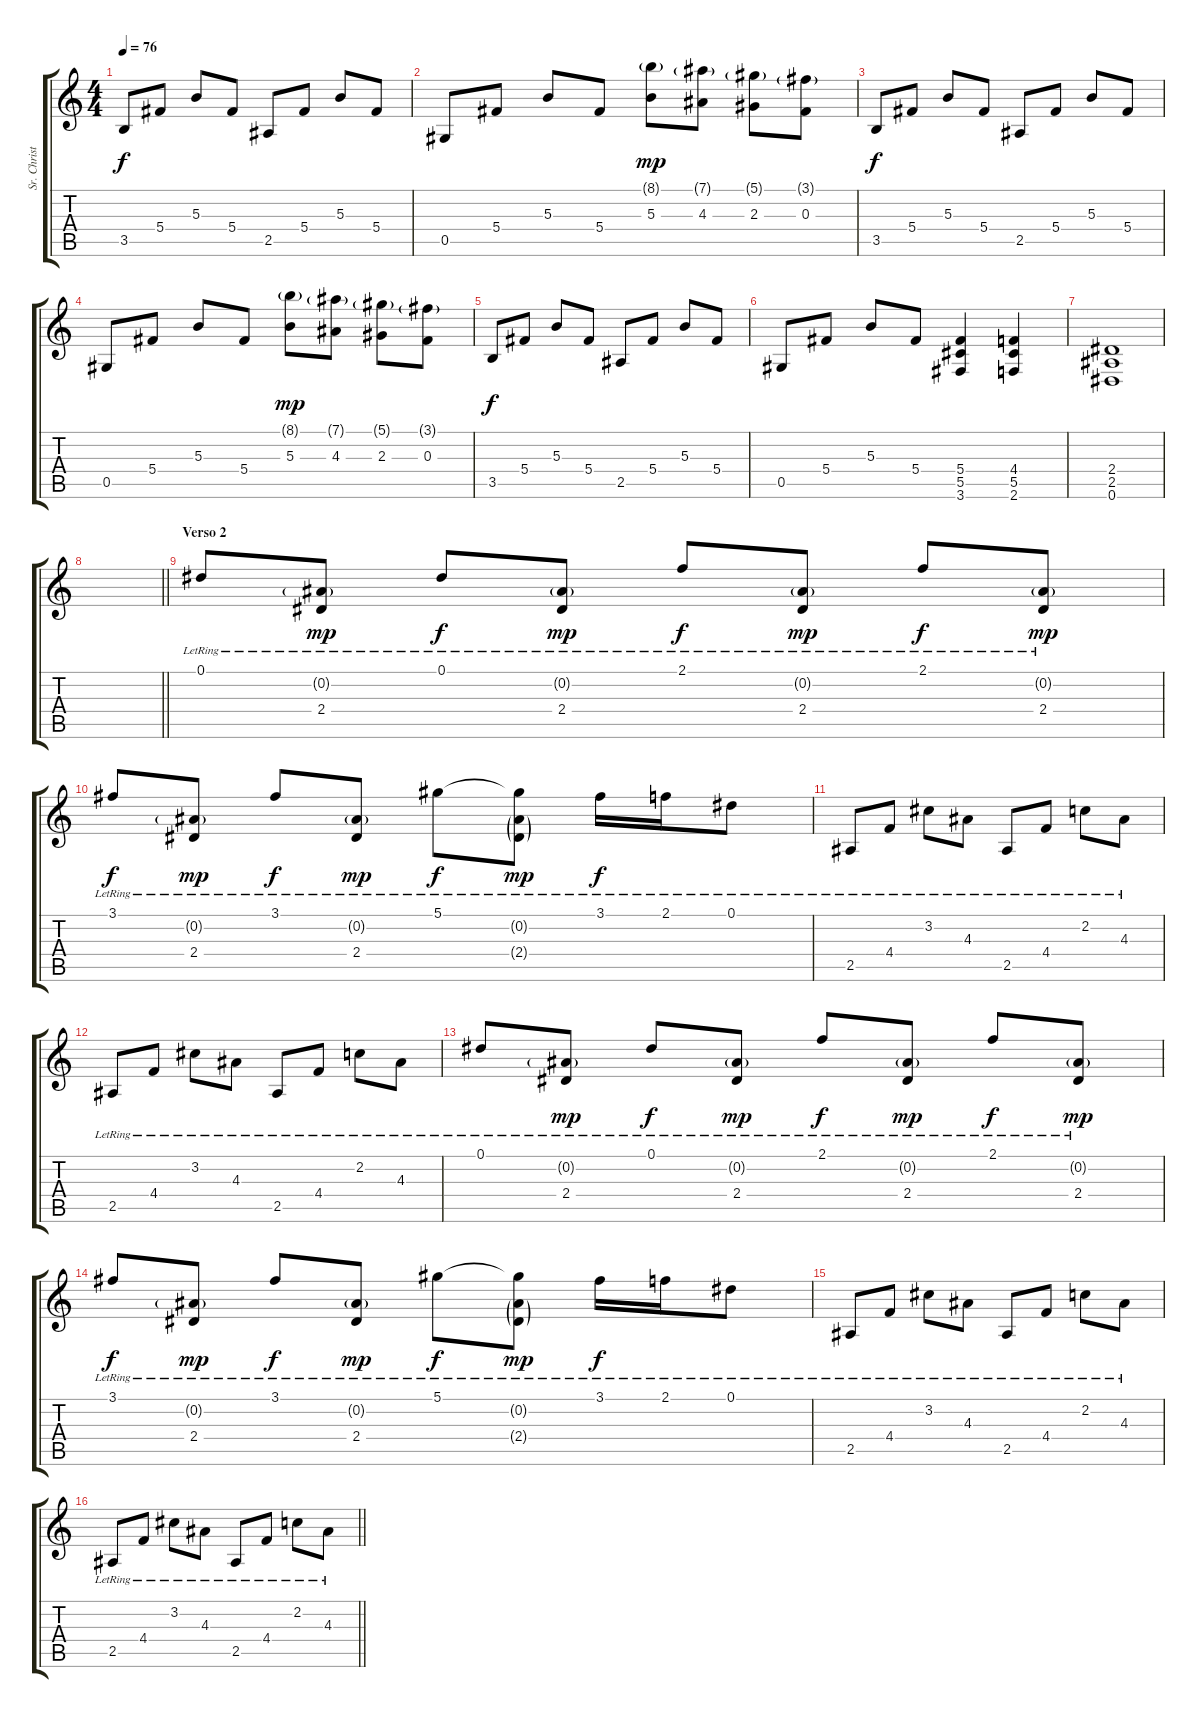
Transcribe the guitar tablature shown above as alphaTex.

\track ("Sr. Christus" "Sr. Christ") {instrument electricguitarjazz}
\staff {score tabs}
\tuning (Eb4 Bb3 Gb3 Db3 Ab2 Eb2) {hide}
\ts (4 4)
\tempo 76
\clef g2
\ks c
3.5.8{dy f instrument distortionguitar} 5.4.8 5.3.8 5.4.8 2.5.8{instrument distortionguitar} 5.4.8 5.3.8 5.4.8 |
0.5.8 5.4.8 5.3.8 5.4.8 (8.1{g} 5.3).8{dy mp} (7.1{g} 4.3).8 (5.1{g} 2.3).8 (3.1{g} 0.3).8 |
3.5.8{dy f instrument distortionguitar} 5.4.8 5.3.8 5.4.8 2.5.8{instrument distortionguitar} 5.4.8 5.3.8 5.4.8 |
0.5.8 5.4.8 5.3.8 5.4.8 (8.1{g} 5.3).8{dy mp} (7.1{g} 4.3).8 (5.1{g} 2.3).8 (3.1{g} 0.3).8 |
3.5.8{dy f instrument distortionguitar} 5.4.8 5.3.8 5.4.8 2.5.8{instrument distortionguitar} 5.4.8 5.3.8 5.4.8 |
0.5.8 5.4.8 5.3.8 5.4.8 (5.4 5.5 3.6).4 (4.4 5.5 2.6).4 |
(2.4 2.5 0.6).1 |
\barLineRight lightlight
|
\section ("" "Verso 2")
0.1{lr}.8{volume 11 instrument electricguitarjazz} (0.2{g lr} 2.4{lr}).8{dy mp} 0.1{lr}.8{dy f} (0.2{g lr} 2.4{lr}).8{dy mp} 2.1{lr}.8{dy f} (0.2{g lr} 2.4{lr}).8{dy mp} 2.1{lr}.8{dy f} (0.2{g lr} 2.4{lr}).8{dy mp} |
3.1{lr}.8{dy f} (0.2{g lr} 2.4{lr}).8{dy mp} 3.1{lr}.8{dy f} (0.2{g lr} 2.4{lr}).8{dy mp} 5.1{lr}.8{dy f} (5.1{t} 0.2{g lr} 2.4{g lr}).8{dy mp} 3.1{lr}.16{dy f} 2.1{lr}.16 0.1{lr}.8 |
2.5{lr}.8 4.4{lr}.8 3.2{lr}.8 4.3{lr}.8 2.5{lr}.8 4.4{lr}.8 2.2{lr}.8 4.3{lr}.8 |
2.5{lr}.8 4.4{lr}.8 3.2{lr}.8 4.3{lr}.8 2.5{lr}.8 4.4{lr}.8 2.2{lr}.8 4.3{lr}.8 |
0.1{lr}.8 (0.2{g lr} 2.4{lr}).8{dy mp} 0.1{lr}.8{dy f} (0.2{g lr} 2.4{lr}).8{dy mp} 2.1{lr}.8{dy f} (0.2{g lr} 2.4{lr}).8{dy mp} 2.1{lr}.8{dy f} (0.2{g lr} 2.4{lr}).8{dy mp} |
3.1{lr}.8{dy f} (0.2{g lr} 2.4{lr}).8{dy mp} 3.1{lr}.8{dy f} (0.2{g lr} 2.4{lr}).8{dy mp} 5.1{lr}.8{dy f} (5.1{t} 0.2{g lr} 2.4{g lr}).8{dy mp} 3.1{lr}.16{dy f} 2.1{lr}.16 0.1{lr}.8 |
2.5{lr}.8 4.4{lr}.8 3.2{lr}.8 4.3{lr}.8 2.5{lr}.8 4.4{lr}.8 2.2{lr}.8 4.3{lr}.8 |
\barLineRight lightlight
2.5{lr}.8 4.4{lr}.8 3.2{lr}.8 4.3{lr}.8 2.5{lr}.8 4.4{lr}.8 2.2{lr}.8 4.3{lr}.8
